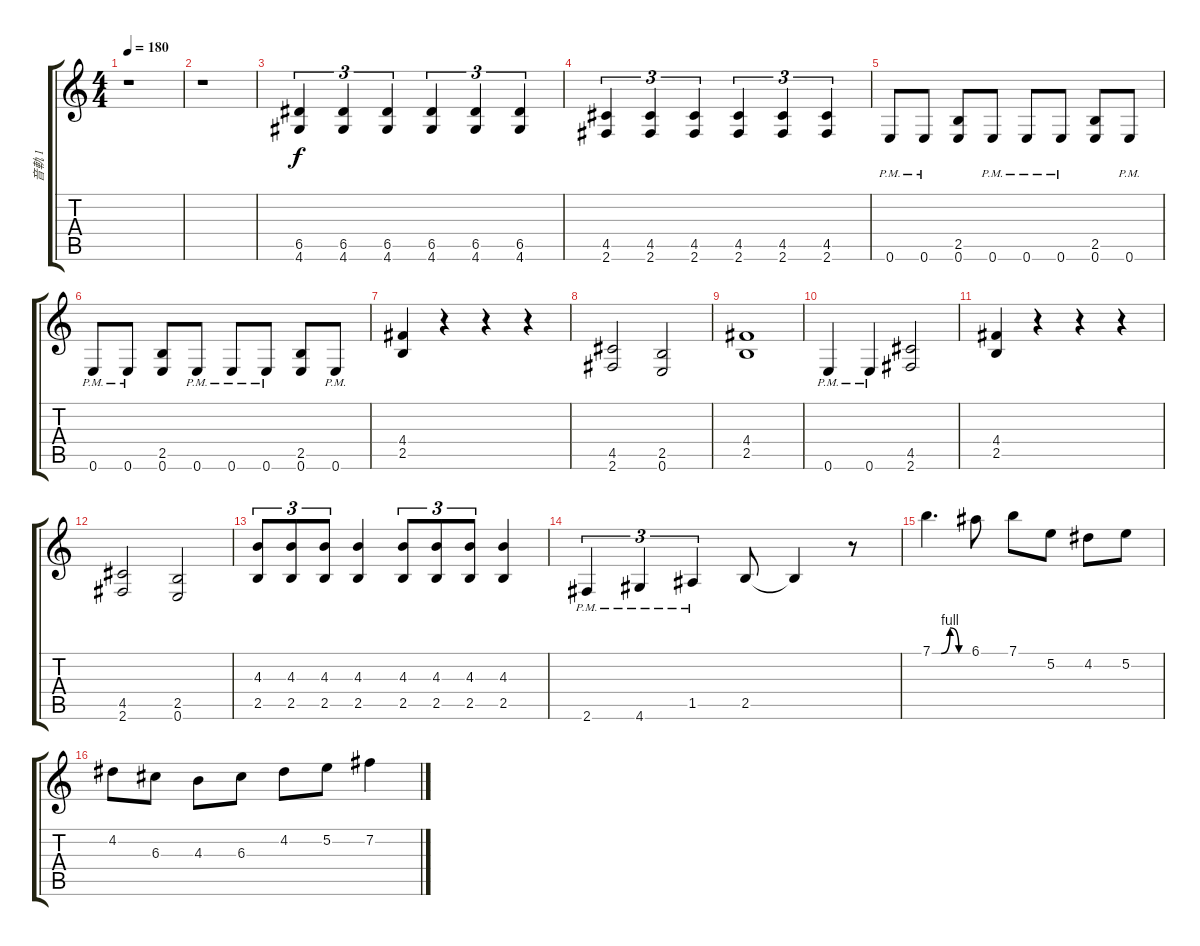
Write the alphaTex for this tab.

\track ("音軌 1" "音軌 1") {instrument overdrivenguitar}
\staff {score tabs}
\tuning (E4 B3 G3 D3 A2 E2) {hide}
\ts (4 4)
\tempo 180
\clef g2
\ks c
r.1{dy f} |
r.1 |
(6.5 4.6).4{tu (3 2)} (6.5 4.6).4{tu (3 2)} (6.5 4.6).4{tu (3 2)} (6.5 4.6).4{tu (3 2)} (6.5 4.6).4{tu (3 2)} (6.5 4.6).4{tu (3 2)} |
(4.5 2.6).4{tu (3 2)} (4.5 2.6).4{tu (3 2)} (4.5 2.6).4{tu (3 2)} (4.5 2.6).4{tu (3 2)} (4.5 2.6).4{tu (3 2)} (4.5 2.6).4{tu (3 2)} |
0.6{pm}.8 0.6{pm}.8 (2.5 0.6).8 0.6{pm}.8 0.6{pm}.8 0.6{pm}.8 (2.5 0.6).8 0.6{pm}.8 |
0.6{pm}.8 0.6{pm}.8 (2.5 0.6).8 0.6{pm}.8 0.6{pm}.8 0.6{pm}.8 (2.5 0.6).8 0.6{pm}.8 |
(4.4 2.5).4 r.4 r.4 r.4 |
(4.5 2.6).2 (2.5 0.6).2 |
(4.4 2.5).1 |
0.6{pm}.4 0.6{pm}.4 (4.5 2.6).2 |
(4.4 2.5).4 r.4 r.4 r.4 |
(4.5 2.6).2 (2.5 0.6).2 |
(4.3 2.5).8{tu (3 2)} (4.3 2.5).8{tu (3 2)} (4.3 2.5).8{tu (3 2)} (4.3 2.5).4 (4.3 2.5).8{tu (3 2)} (4.3 2.5).8{tu (3 2)} (4.3 2.5).8{tu (3 2)} (4.3 2.5).4 |
2.6{pm}.4{tu (3 2)} 4.6{pm}.4{tu (3 2)} 1.5{pm}.4{tu (3 2)} 2.5.8 2.5{t}.4 r.8 |
7.1{be (custom 0 0 15 0 30 4 45 0 60 0)}.4{d} 6.1.8 7.1.8 5.2.8 4.2.8 5.2.8 |
4.2.8 6.3.8 4.3.8 6.3.8 4.2.8 5.2.8 7.2.4
